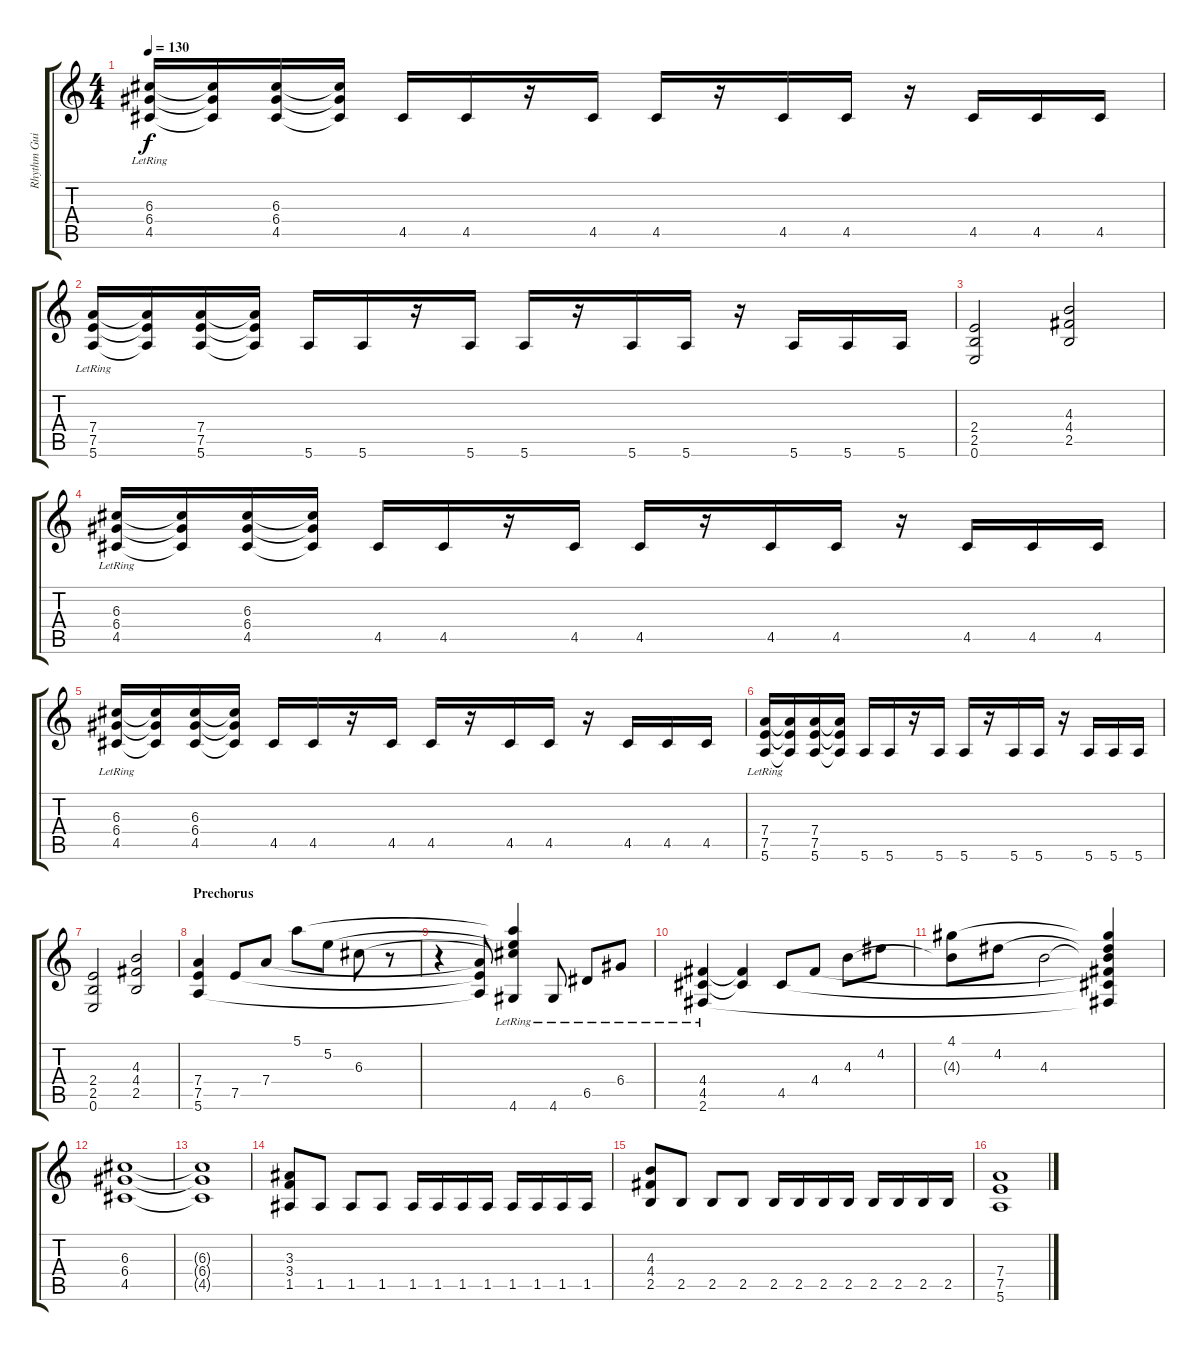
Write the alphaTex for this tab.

\track ("Rhythm Guitar" "Rhythm Gui") {instrument distortionguitar}
\staff {score tabs}
\tuning (E4 B3 G3 D3 A2 E2) {hide}
\ts (4 4)
\tempo 130
\clef g2
\ks c
(6.3 6.4 4.5{lr}).16{dy f} (6.3{t} 6.4{t} 4.5{t}).16 (6.3 6.4 4.5).16 (6.3{t} 6.4{t} 4.5{t}).16 4.5.16 4.5.16 r.16 4.5.16 4.5.16 r.16 4.5.16 4.5.16 r.16 4.5.16 4.5.16 4.5.16 |
(7.4 7.5{lr} 5.6).16 (7.4{t} 7.5{t} 5.6{t}).16 (7.4 7.5 5.6).16 (7.4{t} 7.5{t} 5.6{t}).16 5.6.16 5.6.16 r.16 5.6.16 5.6.16 r.16 5.6.16 5.6.16 r.16 5.6.16 5.6.16 5.6.16 |
(2.4 2.5 0.6).2 (4.3 4.4 2.5).2 |
(6.3 6.4 4.5{lr}).16 (6.3{t} 6.4{t} 4.5{t}).16 (6.3 6.4 4.5).16 (6.3{t} 6.4{t} 4.5{t}).16 4.5.16 4.5.16 r.16 4.5.16 4.5.16 r.16 4.5.16 4.5.16 r.16 4.5.16 4.5.16 4.5.16 |
(6.3 6.4 4.5{lr}).16 (6.3{t} 6.4{t} 4.5{t}).16 (6.3 6.4 4.5).16 (6.3{t} 6.4{t} 4.5{t}).16 4.5.16 4.5.16 r.16 4.5.16 4.5.16 r.16 4.5.16 4.5.16 r.16 4.5.16 4.5.16 4.5.16 |
(7.4 7.5{lr} 5.6).16 (7.4{t} 7.5{t} 5.6{t}).16 (7.4 7.5 5.6).16 (7.4{t} 7.5{t} 5.6{t}).16 5.6.16 5.6.16 r.16 5.6.16 5.6.16 r.16 5.6.16 5.6.16 r.16 5.6.16 5.6.16 5.6.16 |
(2.4 2.5 0.6).2 (4.3 4.4 2.5).2 |
\section ("" "Prechorus")
(7.4 7.5 5.6).4 7.5.8 7.4.8 5.1.8 5.2.8 6.3.8 r.8 |
r.4 (7.4{t} 7.5{t} 5.6{t}).8 (5.1{t} 5.2{t} 6.3{t} 4.6{lr}).4 4.6{lr}.8 6.5{lr}.8 6.4{lr}.8 |
(4.4{lr} 4.5{lr} 2.6{lr}).4 (4.4{t} 4.5{t}).4 4.5.8 4.4.8 4.3.8 4.2.8 |
(4.1 4.3{t}).8 4.2.8 4.3.2 (4.1{t} 4.2{t} 4.3{t} 4.4{t} 4.5{t} 2.6{t}).4 |
(6.3 6.4 4.5).1 |
(6.3{t} 6.4{t} 4.5{t}).1 |
(3.3 3.4 1.5).8 1.5.8 1.5.8 1.5.8 1.5.16 1.5.16 1.5.16 1.5.16 1.5.16 1.5.16 1.5.16 1.5.16 |
(4.3 4.4 2.5).8 2.5.8 2.5.8 2.5.8 2.5.16 2.5.16 2.5.16 2.5.16 2.5.16 2.5.16 2.5.16 2.5.16 |
(7.4 7.5 5.6).1
